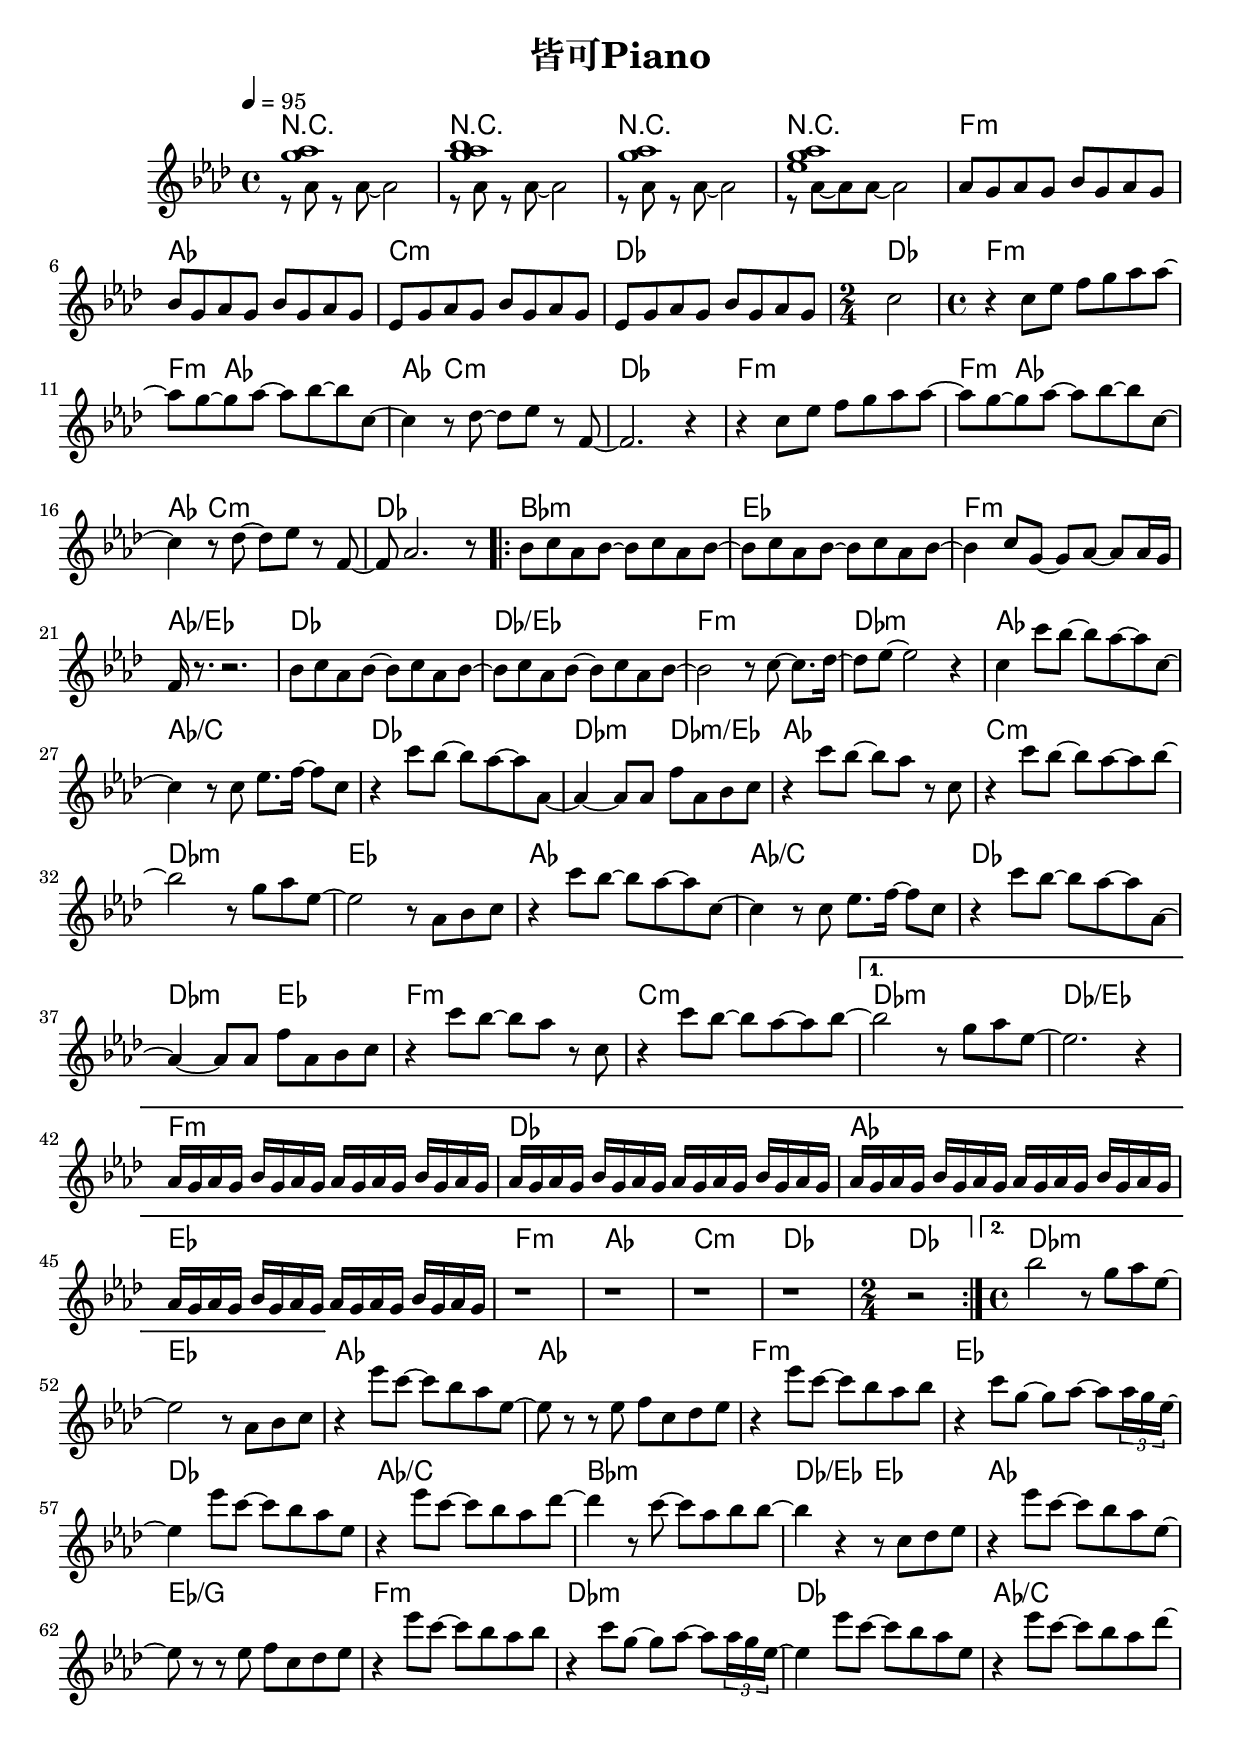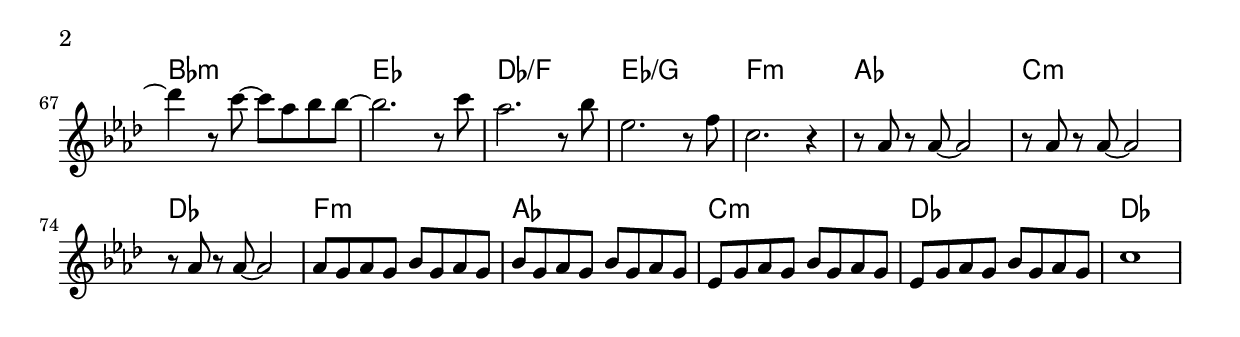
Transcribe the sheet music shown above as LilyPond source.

\header {
  title = "皆可Piano"
  composer = ""
}

\score { <<

\chords {

  r1~ | r~ | r~ | r |
  f:m | aes | c:m | des | des2 |

  f1:m~ | f4:m aes2.~ |  aes4 c2.:m | des1 |
  f1:m~ | f4:m aes2.~ |  aes4 c2.:m | des1 |

  \repeat volta 2 {
  bes1:m | ees | f:m | aes/ees |
  des | des/ees | f:m | des:m |

  aes | aes/c | des | des2:m des:m/ees |
  aes1 | c:m | des:m | ees |
  aes | aes/c | des | des2:m ees |
  f1:m | c:m |  
  }

  \alternative {
  {des1:m | des/ees |
  f1:m | des | aes | ees |
  f:m | aes | c:m | des | \time 2/4 des2 |
  }
  {des1:m | ees |}
  }  
  
  aes1~ | aes | f:m | ees |
  des | aes/c | bes:m | des2/ees ees |
  aes1 | ees/g | f:m | des:m |
  des | aes/c | bes:m | ees |

  
  des/f | ees/g | f:m | 
  
  aes | c:m | des |
  f:m | aes | c:m | des | des |

  }
  
  \relative aes' { \key aes\major \tempo 4 = 95 \time 4/4

  <<{<g' aes>1}\\{r8 aes, r aes~ aes2}>>|
  <<{<g' aes bes>1}\\{r8 aes, r aes~ aes2}>>|
  <<{<g' aes>1}\\{r8 aes, r aes~ aes2}>>|
  <<{<g' aes ees>1}\\{r8 aes,~ aes aes~ aes2}>>|

  aes8 g aes g bes g aes g | bes8 g aes g bes g aes g | 
  ees8 g aes g bes g aes g | ees8 g aes g bes g aes g | 
  \time 2/4 c2 |

  \time 4/4
  r4 c8 ees f g aes aes~ | aes g~ g aes~ aes bes~ bes c,~ |
  c4 r8 des~ des ees r f,~ | f2. r4 |
  r4 c'8 ees f g aes aes~ | aes g~ g aes~ aes bes~ bes c,~ |
  c4 r8 des~ des ees r f,~ | f aes2. r8 |

  \repeat volta 2 {
  bes c aes bes~ bes c aes bes~ | bes c aes bes~ bes c aes bes~ |
  bes4 c8 g~ g aes~ aes aes16 g | f r8. r2. |
  bes8 c aes bes~ bes c aes bes~ | bes c aes bes~ bes c aes bes~ | 
  bes2 r8 c8~ c8. des16~ | des8 ees~ ees2 r4 |

  c4 c'8 bes~ bes aes~ aes c,~ | c4 r8 c ees8. f16~ f8 c |
  r4 c'8 bes~ bes aes~ aes aes,~ | aes4~ aes8 aes f' aes, bes c |
  r4 c'8 bes~ bes aes r c, | r4 c'8 bes~ bes aes~ aes bes~ |
  bes2 r8 g aes ees~ | ees2 r8 aes, bes c |

  r4 c'8 bes~ bes aes~ aes c,~ | c4 r8 c ees8. f16~ f8 c |
  r4 c'8 bes~ bes aes~ aes aes,~ | aes4~ aes8 aes f' aes, bes c |
  r4 c'8 bes~ bes aes r c, | r4 c'8 bes~ bes aes~ aes bes~ |
  
  }

  \alternative {
    {bes2 r8 g aes ees~ | ees2. r4 | 
      aes,16 g aes g bes g aes g aes16 g aes g bes g aes g | 
      aes16 g aes g bes g aes g aes16 g aes g bes g aes g | 
      aes16 g aes g bes g aes g aes16 g aes g bes g aes g | 
      aes16 g aes g bes g aes g aes16 g aes g bes g aes g |
      r1 | r | r | r | \time 2/4 r2 |}
    {\time 4/4 bes'2 r8 g aes ees~ | ees2 r8 aes, bes c | }
  }

  r4 ees'8 c~ c bes aes ees~ | ees r r ees f c des ees |
  r4 ees'8 c~ c bes aes bes | r4 c8 g~ g aes~ aes \tuplet 3/2 8 {aes16 g ees~} |
  ees4 ees'8 c~ c bes aes ees | r4 ees'8 c~ c bes aes des~ |
  des4 r8 c~ c aes bes bes~ | bes4 r r8 c, des ees |
  
  r4 ees'8 c~ c bes aes ees~ | ees r r ees f c des ees |
  r4 ees'8 c~ c bes aes bes | r4 c8 g~ g aes~ aes \tuplet 3/2 8 {aes16 g ees~} |
  ees4 ees'8 c~ c bes aes ees | r4 ees'8 c~ c bes aes des~ |
  des4 r8 c~ c aes bes bes~ | bes2. r8 c | aes2. r8 bes |
  ees,2. r8 f | c2. r4 |
  
  r8 aes r aes~ aes2 | r8 aes r aes~ aes2 | r8 aes r aes~ aes2 |
  aes8 g aes g bes g aes g | bes8 g aes g bes g aes g | 
  ees8 g aes g bes g aes g | ees8 g aes g bes g aes g | c1 | 
   
    
  }





>>
  \layout {}
  \midi {}
}